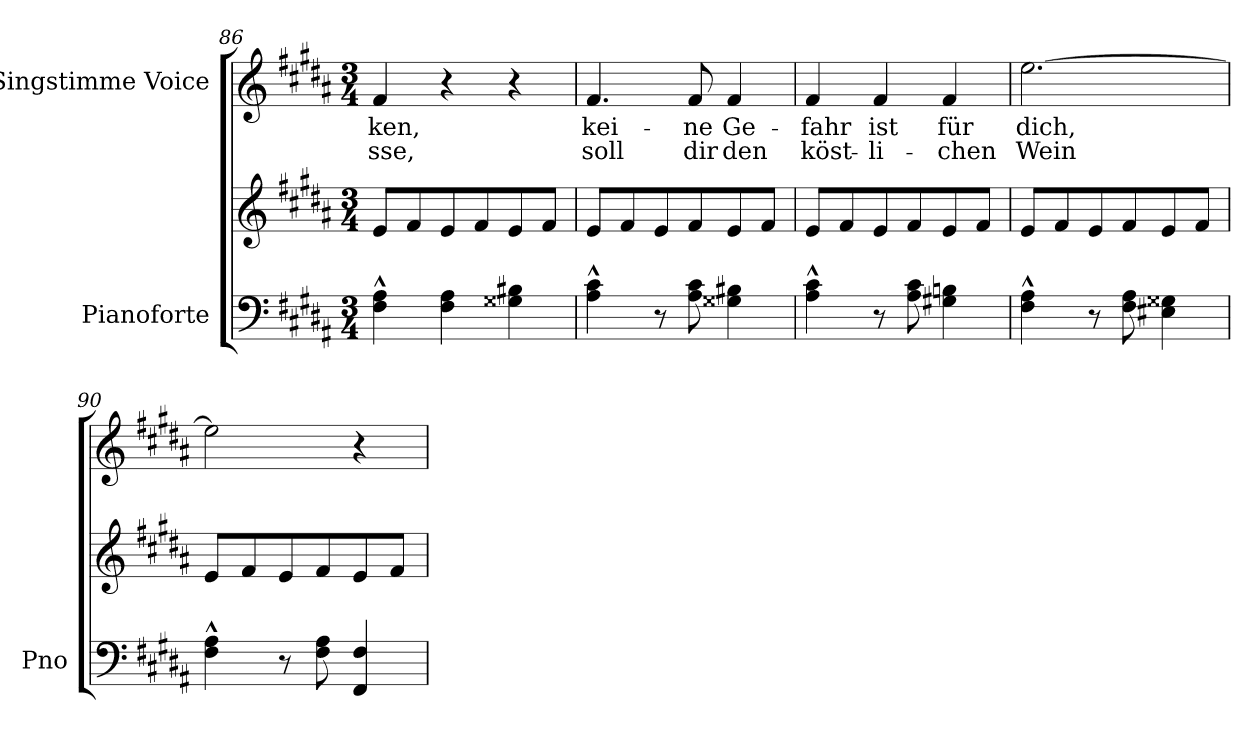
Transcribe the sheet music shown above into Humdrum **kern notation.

**kern	**kern	**kern	**text	**text
*part2	*part2	*part1	*part1	*part1
*staff3	*staff2	*staff1	*staff1	*staff1
*I"Pianoforte	*	*I"Singstimme Voice	*	*
*I'Pno	*	*	*	*
*clefF4	*clefG2	*clefG2	*	*
*k[f#c#g#d#a#]	*k[f#c#g#d#a#]	*k[f#c#g#d#a#]	*	*
*M3/4	*M3/4	*M3/4	*	*
=86	=86	=86	=86	=86
4F#\^^ 4A#\^^	8e/L	4f#/	-ken,	-sse,
.	8f#/	.	.	.
4F#\ 4A#\	8e/	4r	.	.
.	8f#/	.	.	.
4G##X\ 4B#X\	8e/	4r	.	.
.	8f#/J	.	.	.
=87	=87	=87	=87	=87
4A#\^^ 4c#\^^	8e/L	4.f#/	kei-	soll
.	8f#/	.	.	.
8r	8e/	.	.	.
8A#\ 8c#\	8f#/	8f#/	-ne	dir
4G##X\ 4B#X\	8e/	4f#/	Ge-	den
.	8f#/J	.	.	.
=88	=88	=88	=88	=88
4A#\^^ 4c#\^^	8e/L	4f#/	-fahr	köst-
.	8f#/	.	.	.
8r	8e/	4f#/	ist	-li-
8A#\ 8c#\	8f#/	.	.	.
4G#X\ 4Bn\	8e/	4f#/	für	-chen
.	8f#/J	.	.	.
=89	=89	=89	=89	=89
4F#\^^ 4A#\^^	8e/L	[2.ee\	dich,	Wein
.	8f#/	.	.	.
8r	8e/	.	.	.
8F#\ 8A#\	8f#/	.	.	.
4E#X\ 4G##X\	8e/	.	.	.
.	8f#/J	.	.	.
=90	=90	=90	=90	=90
4F#\^^ 4A#\^^	8e/L	2ee\]	.	.
.	8f#/	.	.	.
8r	8e/	.	.	.
8F#\ 8A#\	8f#/	.	.	.
4FF#/ 4F#/	8e/	4r	.	.
.	8f#/J	.	.	.
=	=	=	=	=
*-	*-	*-	*-	*-
